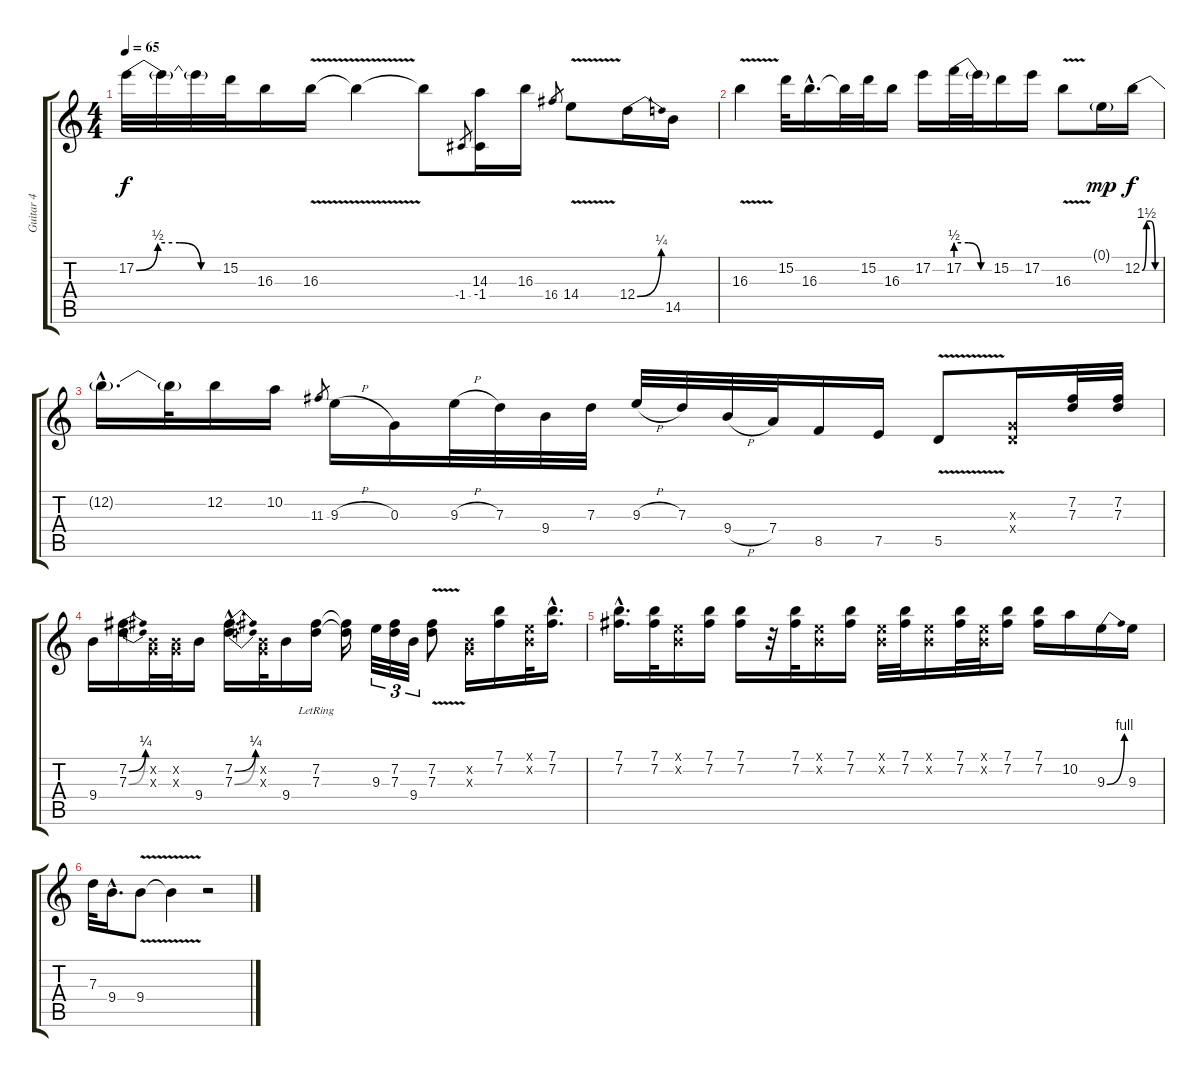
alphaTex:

\track ("Guitar 4" "Guitar 4") {instrument distortionguitar}
\staff {score tabs}
\tuning (E4 B3 G3 D3 A2 E2) {hide}
\ts (4 4)
\tempo 65
\clef g2
\ks c
17.2{be (custom 0 0 15 2 30 2 45 0 60 0)}.32{dy f} 17.2{t}.32 17.2{t}.32 15.2.32 16.3.16 16.3{v}.16 16.3{t}.4 16.3{t}.8 -1.4.8{gr} (14.3 -1.4).16 16.3.16 16.4.8{gr} 14.4{v}.8 12.4{be (bend 0 0 60 1)}.16 14.5.16 |
16.3{v}.4 15.2.32 16.3{hac}.16{d} 16.3{t}.32 15.2.32 16.3.16 17.2.16 17.2{be (custom 0 2 20 2 40 0 60 0)}.32 17.2{t}.32 15.2.16 17.2.16 16.3{v}.8 0.1{g}.16{dy mp} 12.2{be (custom 0 0 15 6 30 6 45 0 60 0)}.16{dy f} |
12.2{hac t}.16{d} 12.2{t}.32 12.2.16 10.2.16 11.3.8{gr} 9.3{h}.16 0.3.16 9.3{h}.32 7.3.32 9.4.32 7.3.32 9.3{h}.32 7.3.32 9.4{h}.32 7.4.32 8.5.16 7.5.16 5.5{v}.8 (0.3{x} 0.4{x}).16 (7.2 7.3).32 (7.2 7.3).32 |
9.4.16 (7.2{be (bend 0 0 60 1)} 7.3{be (bend 0 0 60 1)}).16 (0.2{x} 0.3{x}).32 (0.2{x} 0.3{x}).32 9.4.16 (7.2{be (bend 0 0 60 1) hac} 7.3{be (bend 0 0 60 1) hac}).16{d} (0.2{x} 0.3{x}).32 9.4.16 (7.2{lr} 7.3{lr}).16 (7.2{t} 7.3{t}).16 9.3.32{tu (3 2)} (7.2 7.3).32{tu (3 2)} 9.4.32{tu (3 2)} (7.2{v} 7.3{v}).8 (0.2{x} 0.3{x}).16 (7.1 7.2).16 (0.1{x} 0.2{x}).32 (7.1{hac} 7.2{hac}).16{d} |
(7.1{hac} 7.2{hac}).16{d} (7.1 7.2).32 (0.1{x} 0.2{x}).16 (7.1 7.2).16 (7.1 7.2).16 r.32 (7.1 7.2).32 (0.1{x} 0.2{x}).16 (7.1 7.2).16 (0.1{x} 0.2{x}).32 (7.1 7.2).32 (0.1{x} 0.2{x}).16 (7.1 7.2).32 (0.1{x} 0.2{x}).32 (7.1 7.2).16 (7.1 7.2).16 10.2.16 9.3{be (bend 0 0 60 4)}.16 9.3.16 |
7.3.32 9.4{hac}.16{d} 9.4{v}.8 9.4{t}.4 r.2
